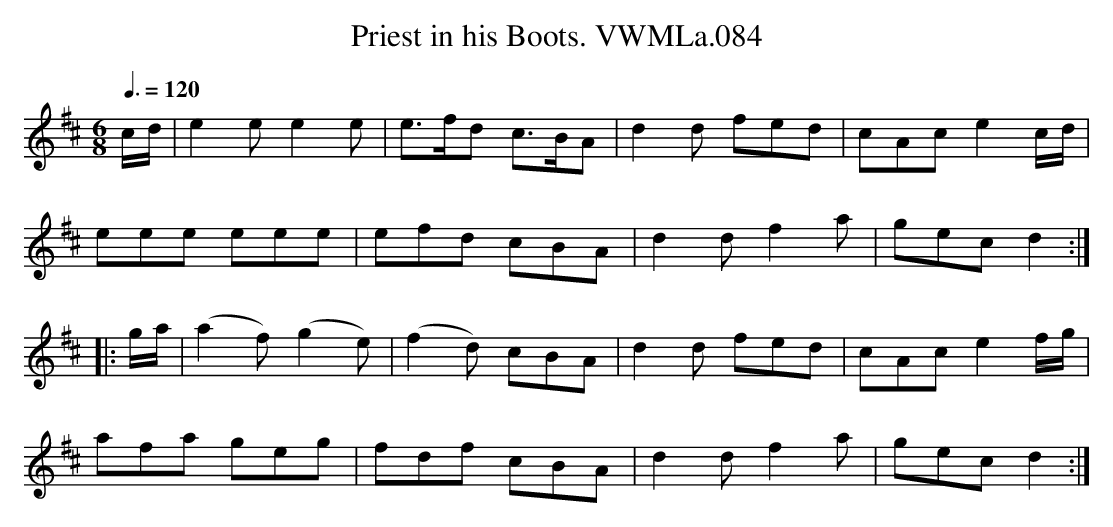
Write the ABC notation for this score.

X:1
T:Priest in his Boots. VWMLa.084
M:6/8
L:1/8
Q:3/8=120
K:D
c/d/|e2e e2e|e>fd c>BA|d2d fed|cAc e2c/d/|
eee eee|efd cBA|d2d f2a|gec d2:|
|:g/a/|(a2f)(g2e)|(f2d) cBA|d2d fed|cAc e2f/g/|
afa geg|fdf cBA|d2d f2a|gec d2:|
